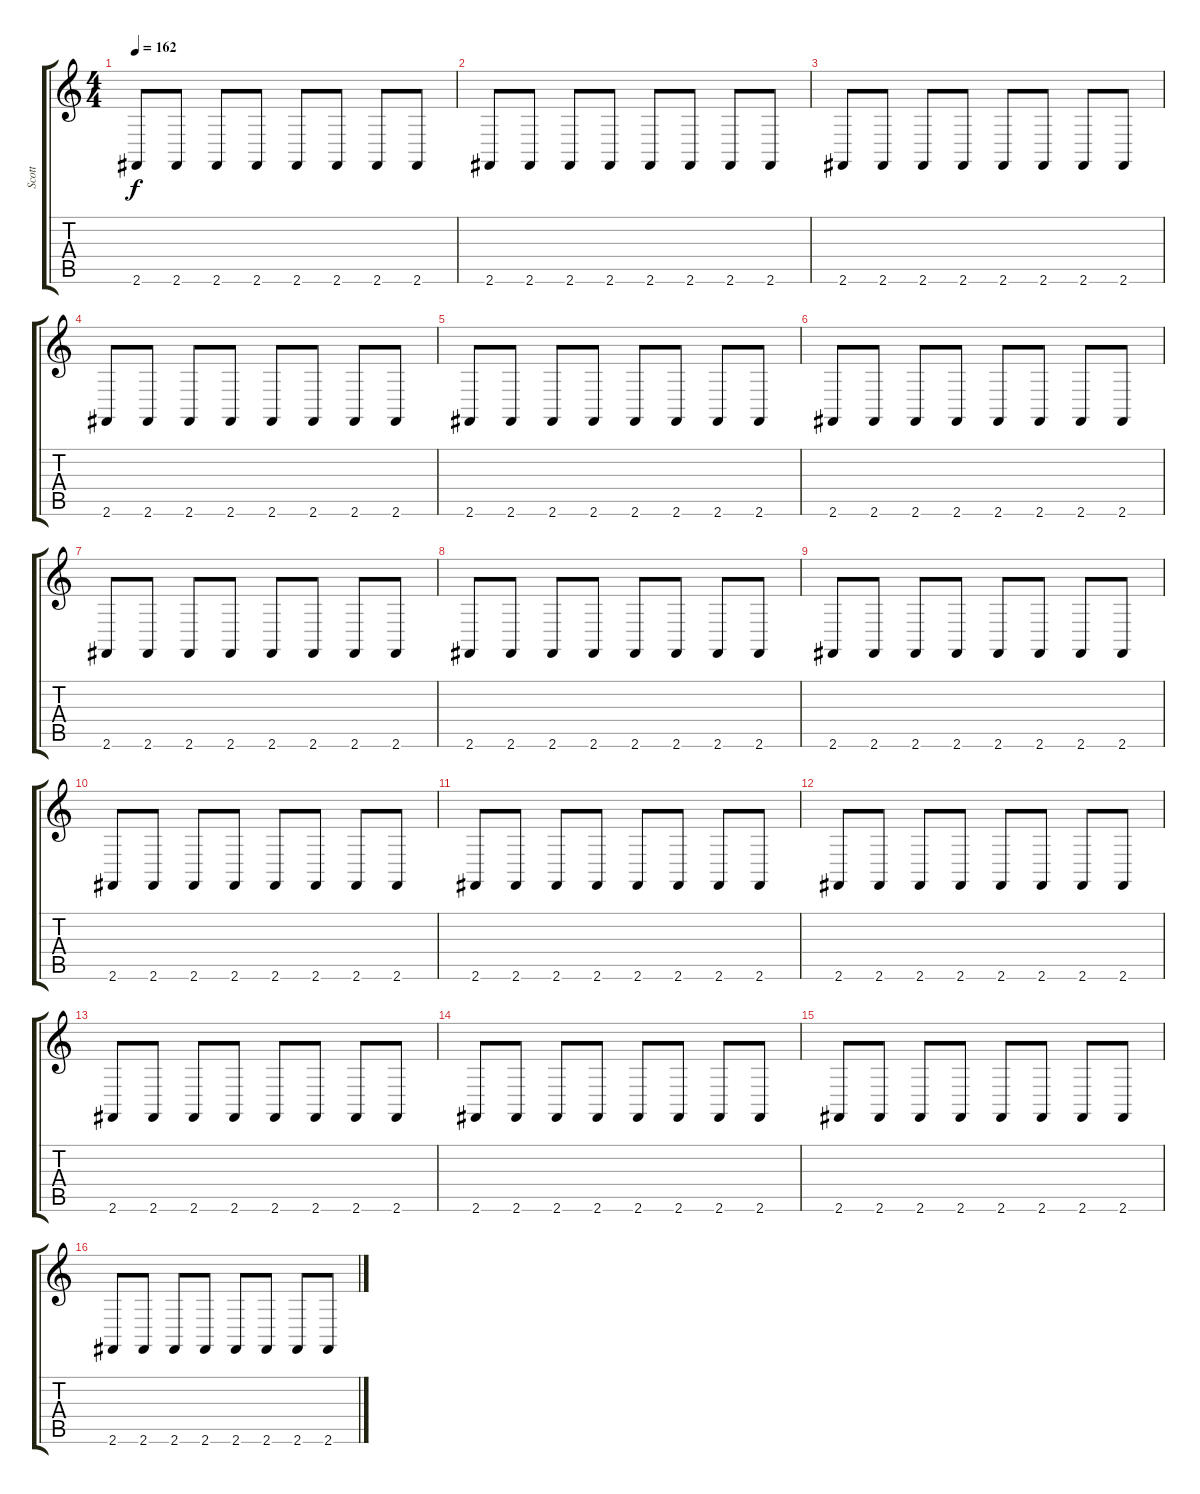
\track ("Scott" "Scott") {instrument acousticgrandpiano}
\staff {score tabs}
\tuning (E4 B3 G3 D3 A2 E2) {hide}
\ts (4 4)
\tempo 162
\clef g2
\ks c
2.6.8{dy f} 2.6.8 2.6.8 2.6.8 2.6.8 2.6.8 2.6.8 2.6.8 |
2.6.8 2.6.8 2.6.8 2.6.8 2.6.8 2.6.8 2.6.8 2.6.8 |
2.6.8 2.6.8 2.6.8 2.6.8 2.6.8 2.6.8 2.6.8 2.6.8 |
2.6.8 2.6.8 2.6.8 2.6.8 2.6.8 2.6.8 2.6.8 2.6.8 |
2.6.8 2.6.8 2.6.8 2.6.8 2.6.8 2.6.8 2.6.8 2.6.8 |
2.6.8 2.6.8 2.6.8 2.6.8 2.6.8 2.6.8 2.6.8 2.6.8 |
2.6.8 2.6.8 2.6.8 2.6.8 2.6.8 2.6.8 2.6.8 2.6.8 |
2.6.8 2.6.8 2.6.8 2.6.8 2.6.8 2.6.8 2.6.8 2.6.8 |
2.6.8 2.6.8 2.6.8 2.6.8 2.6.8 2.6.8 2.6.8 2.6.8 |
2.6.8 2.6.8 2.6.8 2.6.8 2.6.8 2.6.8 2.6.8 2.6.8 |
2.6.8 2.6.8 2.6.8 2.6.8 2.6.8 2.6.8 2.6.8 2.6.8 |
2.6.8 2.6.8 2.6.8 2.6.8 2.6.8 2.6.8 2.6.8 2.6.8 |
2.6.8 2.6.8 2.6.8 2.6.8 2.6.8 2.6.8 2.6.8 2.6.8 |
2.6.8 2.6.8 2.6.8 2.6.8 2.6.8 2.6.8 2.6.8 2.6.8 |
2.6.8 2.6.8 2.6.8 2.6.8 2.6.8 2.6.8 2.6.8 2.6.8 |
2.6.8 2.6.8 2.6.8 2.6.8 2.6.8 2.6.8 2.6.8 2.6.8
